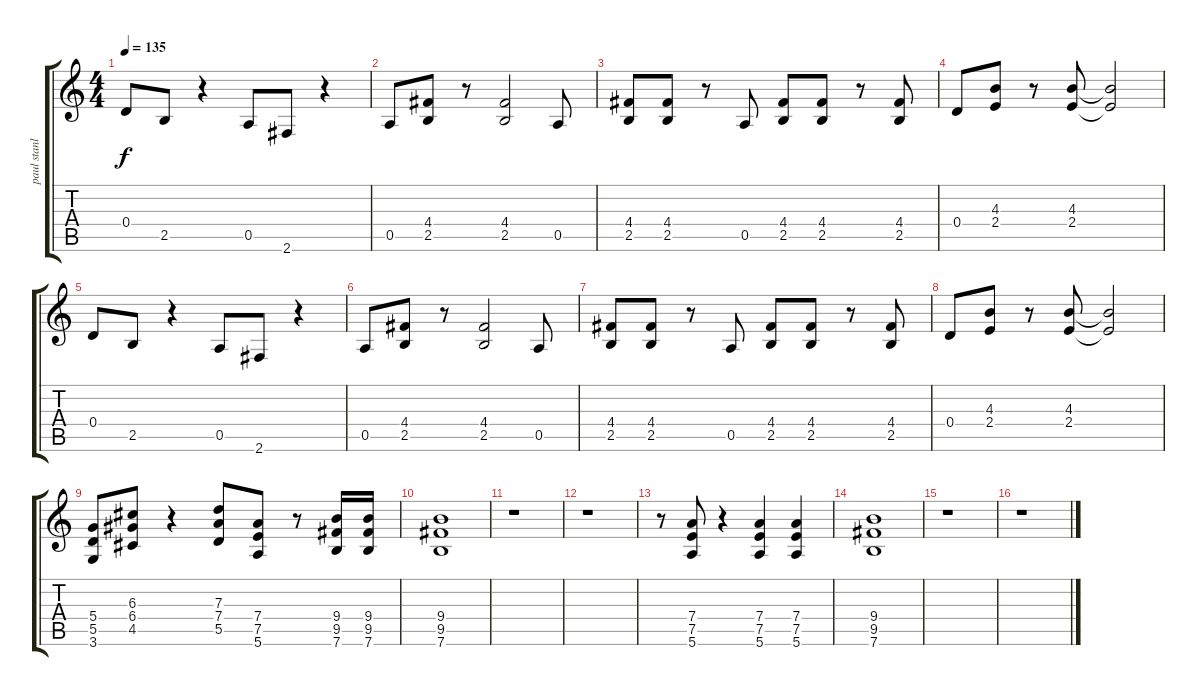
\track ("paul stanley" "paul stanl") {solo instrument overdrivenguitar}
\staff {score tabs}
\tuning (E4 B3 G3 D3 A2 E2) {hide}
\ts (4 4)
\tempo 135
\clef g2
\ks c
0.4.8{dy f} 2.5.8 r.4 0.5.8 2.6.8 r.4 |
0.5.8 (4.4 2.5).8 r.8 (4.4 2.5).2 0.5.8 |
(4.4 2.5).8 (4.4 2.5).8 r.8 0.5.8 (4.4 2.5).8 (4.4 2.5).8 r.8 (4.4 2.5).8 |
0.4.8 (4.3 2.4).8 r.8 (4.3 2.4).8 (4.3{t} 2.4{t}).2 |
0.4.8 2.5.8 r.4 0.5.8 2.6.8 r.4 |
0.5.8 (4.4 2.5).8 r.8 (4.4 2.5).2 0.5.8 |
(4.4 2.5).8 (4.4 2.5).8 r.8 0.5.8 (4.4 2.5).8 (4.4 2.5).8 r.8 (4.4 2.5).8 |
0.4.8 (4.3 2.4).8 r.8 (4.3 2.4).8 (4.3{t} 2.4{t}).2 |
(5.4 5.5 3.6).8 (6.3 6.4 4.5).8 r.4 (7.3 7.4 5.5).8 (7.4 7.5 5.6).8 r.8 (9.4 9.5 7.6).16 (9.4 9.5 7.6).16 |
(9.4 9.5 7.6).1 |
r.1 |
r.1 |
r.8 (7.4 7.5 5.6).8 r.4 (7.4 7.5 5.6).4 (7.4 7.5 5.6).4 |
(9.4 9.5 7.6).1 |
r.1 |
r.1
